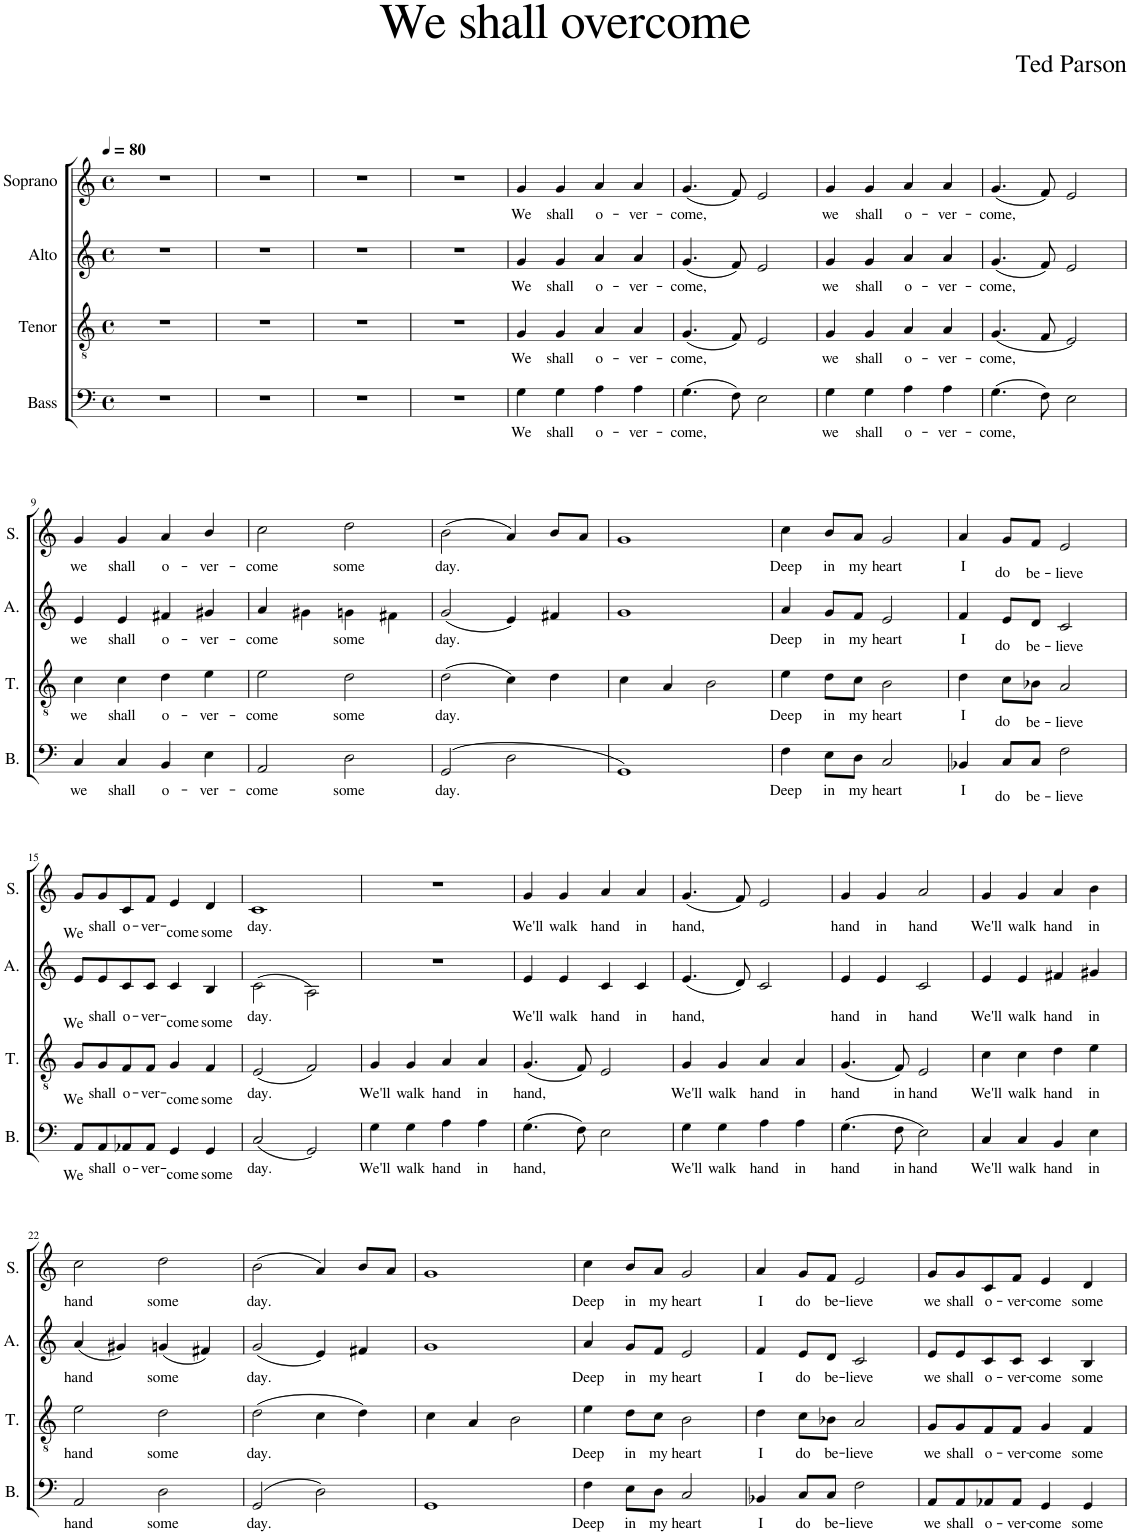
**kern	**text	**kern	**text	**kern	**text	**kern	**text
*part4	*part4	*part3	*part3	*part2	*part2	*part1	*part1
*staff4	*staff4	*staff3	*staff3	*staff2	*staff2	*staff1	*staff1
*I"Bass	*	*I"Tenor	*	*I"Alto	*	*I"Soprano	*
*I'B.	*	*I'T.	*	*I'A.	*	*I'S.	*
*clefF4	*	*clefGv2	*	*clefG2	*	*clefG2	*
*k[]	*	*k[]	*	*k[]	*	*k[]	*
*M4/4	*	*M4/4	*	*M4/4	*	*M4/4	*
*met(c)	*	*met(c)	*	*met(c)	*	*met(c)	*
*MM80	*	*MM80	*	*MM80	*	*MM80	*
=1	=1	=1	=1	=1	=1	=1	=1
1r	.	1r	.	1r	.	1r	.
=2	=2	=2	=2	=2	=2	=2	=2
1r	.	1r	.	1r	.	1r	.
=3	=3	=3	=3	=3	=3	=3	=3
1r	.	1r	.	1r	.	1r	.
=4	=4	=4	=4	=4	=4	=4	=4
1r	.	1r	.	1r	.	1r	.
=5	=5	=5	=5	=5	=5	=5	=5
!	!LO:LY:b	!	!LO:LY:b	!	!LO:LY:b	!	!LO:LY:b
4G\	We	4G/	We	4g/	We	4g/	We
!	!LO:LY:b	!	!LO:LY:b	!	!LO:LY:b	!	!LO:LY:b
4G\	shall	4G/	shall	4g/	shall	4g/	shall
!	!LO:LY:b	!	!LO:LY:b	!	!LO:LY:b	!	!LO:LY:b
4A\	o-	4A/	o-	4a/	o-	4a/	o-
!	!LO:LY:b	!	!LO:LY:b	!	!LO:LY:b	!	!LO:LY:b
4A\	-ver-	4A/	-ver-	4a/	-ver-	4a/	-ver-
=6	=6	=6	=6	=6	=6	=6	=6
!	!LO:LY:b	!	!LO:LY:b	!	!LO:LY:b	!	!LO:LY:b
(4.G\	-come,	(4.G/	-come,	(4.g/	-come,	(4.g/	-come,
8F\)	.	8F/)	.	8f/)	.	8f/)	.
2E\	.	2E/	.	2e/	.	2e/	.
=7	=7	=7	=7	=7	=7	=7	=7
!	!LO:LY:b	!	!LO:LY:b	!	!LO:LY:b	!	!LO:LY:b
4G\	we	4G/	we	4g/	we	4g/	we
!	!LO:LY:b	!	!LO:LY:b	!	!LO:LY:b	!	!LO:LY:b
4G\	shall	4G/	shall	4g/	shall	4g/	shall
!	!LO:LY:b	!	!LO:LY:b	!	!LO:LY:b	!	!LO:LY:b
4A\	o-	4A/	o-	4a/	o-	4a/	o-
!	!LO:LY:b	!	!LO:LY:b	!	!LO:LY:b	!	!LO:LY:b
4A\	-ver-	4A/	-ver-	4a/	-ver-	4a/	-ver-
=8	=8	=8	=8	=8	=8	=8	=8
!	!LO:LY:b	!	!LO:LY:b	!	!LO:LY:b	!	!LO:LY:b
(4.G\	-come,	(4.G/	-come,	(4.g/	-come,	(4.g/	-come,
8F\)	.	8F/	.	8f/)	.	8f/)	.
2E\	.	2E/)	.	2e/	.	2e/	.
!!LO:LB:g=z
=9	=9	=9	=9	=9	=9	=9	=9
!	!LO:LY:b	!	!LO:LY:b	!	!LO:LY:b	!	!LO:LY:b
4C/	we	4c\	we	4e/	we	4g/	we
!	!LO:LY:b	!	!LO:LY:b	!	!LO:LY:b	!	!LO:LY:b
4C/	shall	4c\	shall	4e/	shall	4g/	shall
!	!LO:LY:b	!	!LO:LY:b	!	!LO:LY:b	!	!LO:LY:b
4BB/	o-	4d\	o-	4f#X/	o-	4a/	o-
!	!LO:LY:b	!	!LO:LY:b	!	!LO:LY:b	!	!LO:LY:b
4E\	-ver-	4e\	-ver-	4g#X/	-ver-	4b/	-ver-
=10	=10	=10	=10	=10	=10	=10	=10
!	!LO:LY:b	!	!LO:LY:b	!	!LO:LY:b	!	!LO:LY:b
2AA/	-come	2e\	-come	4a/	-come	2cc\	-come
.	.	.	.	4g#X\	.	.	.
!	!LO:LY:b	!	!LO:LY:b	!	!LO:LY:b	!	!LO:LY:b
2D\	some	2d\	some	4gn\	some	2dd\	some
.	.	.	.	4f#X\	.	.	.
=11	=11	=11	=11	=11	=11	=11	=11
!	!LO:LY:b	!	!LO:LY:b	!	!LO:LY:b	!	!LO:LY:b
(2GG/	day.	(2d\	day.	(2g/	day.	(2b\	day.
2D\	.	4c\)	.	4e/)	.	4a/)	.
.	.	4d\	.	4f#X/	.	8b/L	.
.	.	.	.	.	.	8a/J	.
=12	=12	=12	=12	=12	=12	=12	=12
1GG)	.	4c\	.	1g	.	1g	.
.	.	4A/	.	.	.	.	.
.	.	2B\	.	.	.	.	.
=13	=13	=13	=13	=13	=13	=13	=13
!	!LO:LY:b	!	!LO:LY:b	!	!LO:LY:b	!	!LO:LY:b
4F\	Deep	4e\	Deep	4a/	Deep	4cc\	Deep
!	!LO:LY:b	!	!LO:LY:b	!	!LO:LY:b	!	!LO:LY:b
8E\L	in	8d\L	in	8g/L	in	8b/L	in
!	!LO:LY:b	!	!LO:LY:b	!	!LO:LY:b	!	!LO:LY:b
8D\J	my	8c\J	my	8f/J	my	8a/J	my
!	!LO:LY:b	!	!LO:LY:b	!	!LO:LY:b	!	!LO:LY:b
2C/	heart	2B\	heart	2e/	heart	2g/	heart
=14	=14	=14	=14	=14	=14	=14	=14
!	!LO:LY:b	!	!LO:LY:b	!	!LO:LY:b	!	!LO:LY:b
4BB-X/	I	4d\	I	4f/	I	4a/	I
!	!LO:LY:b	!	!LO:LY:b	!	!LO:LY:b	!	!LO:LY:b
8C/L	do	8c\L	do	8e/L	do	8g/L	do
!	!LO:LY:b	!	!LO:LY:b	!	!LO:LY:b	!	!LO:LY:b
8C/J	be-	8B-X\J	be-	8d/J	be-	8f/J	be-
!	!LO:LY:b	!	!LO:LY:b	!	!LO:LY:b	!	!LO:LY:b
2F\	-lieve	2A/	-lieve	2c/	-lieve	2e/	-lieve
!!LO:LB:g=z
=15	=15	=15	=15	=15	=15	=15	=15
!	!LO:LY:b	!	!LO:LY:b	!	!LO:LY:b	!	!LO:LY:b
8AA/L	We	8G/L	We	8e/L	We	8g/L	We
!	!LO:LY:b	!	!LO:LY:b	!	!LO:LY:b	!	!LO:LY:b
8AA/	shall	8G/	shall	8e/	shall	8g/	shall
!	!LO:LY:b	!	!LO:LY:b	!	!LO:LY:b	!	!LO:LY:b
8AA-X/	o-	8F/	o-	8c/	o-	8c/	o-
!	!LO:LY:b	!	!LO:LY:b	!	!LO:LY:b	!	!LO:LY:b
8AA-/J	-ver-	8F/J	-ver-	8c/J	-ver-	8f/J	-ver-
!	!LO:LY:b	!	!LO:LY:b	!	!LO:LY:b	!	!LO:LY:b
4GG/	-come	4G/	-come	4c/	-come	4e/	-come
!	!LO:LY:b	!	!LO:LY:b	!	!LO:LY:b	!	!LO:LY:b
4GG/	some	4F/	some	4B/	some	4d/	some
=16	=16	=16	=16	=16	=16	=16	=16
!	!LO:LY:b	!	!LO:LY:b	!	!LO:LY:b	!	!LO:LY:b
(2C/	day.	(2E/	day.	(2c\	day.	1c	day.
2GG/)	.	2F/)	.	2A\)	.	.	.
=17	=17	=17	=17	=17	=17	=17	=17
!	!LO:LY:b	!	!LO:LY:b	!	!	!	!
4G\	We'll	4G/	We'll	1r	.	1r	.
!	!LO:LY:b	!	!LO:LY:b	!	!	!	!
4G\	walk	4G/	walk	.	.	.	.
!	!LO:LY:b	!	!LO:LY:b	!	!	!	!
4A\	hand	4A/	hand	.	.	.	.
!	!LO:LY:b	!	!LO:LY:b	!	!	!	!
4A\	in	4A/	in	.	.	.	.
=18	=18	=18	=18	=18	=18	=18	=18
!	!LO:LY:b	!	!LO:LY:b	!	!LO:LY:b	!	!LO:LY:b
(4.G\	hand,	(4.G/	hand,	4e/	We'll	4g/	We'll
!	!	!	!	!	!LO:LY:b	!	!LO:LY:b
.	.	.	.	4e/	walk	4g/	walk
8F\)	.	8F/)	.	.	.	.	.
!	!	!	!	!	!LO:LY:b	!	!LO:LY:b
2E\	.	2E/	.	4c/	hand	4a/	hand
!	!	!	!	!	!LO:LY:b	!	!LO:LY:b
.	.	.	.	4c/	in	4a/	in
=19	=19	=19	=19	=19	=19	=19	=19
!	!LO:LY:b	!	!LO:LY:b	!	!LO:LY:b	!	!LO:LY:b
4G\	We'll	4G/	We'll	(4.e/	hand,	(4.g/	hand,
!	!LO:LY:b	!	!LO:LY:b	!	!	!	!
4G\	walk	4G/	walk	.	.	.	.
.	.	.	.	8d/)	.	8f/)	.
!	!LO:LY:b	!	!LO:LY:b	!	!	!	!
4A\	hand	4A/	hand	2c/	.	2e/	.
!	!LO:LY:b	!	!LO:LY:b	!	!	!	!
4A\	in	4A/	in	.	.	.	.
=20	=20	=20	=20	=20	=20	=20	=20
!	!LO:LY:b	!	!LO:LY:b	!	!LO:LY:b	!	!LO:LY:b
(4.G\	hand	(4.G/	hand	4e/	hand	4g/	hand
!	!	!	!	!	!LO:LY:b	!	!LO:LY:b
.	.	.	.	4e/	in	4g/	in
!	!LO:LY:b	!	!LO:LY:b	!	!	!	!
8F\	in	8F/)	in	.	.	.	.
!	!LO:LY:b	!	!LO:LY:b	!	!LO:LY:b	!	!LO:LY:b
2E\)	hand	2E/	hand	2c/	hand	2a/	hand
=21	=21	=21	=21	=21	=21	=21	=21
!	!LO:LY:b	!	!LO:LY:b	!	!LO:LY:b	!	!LO:LY:b
4C/	We'll	4c\	We'll	4e/	We'll	4g/	We'll
!	!LO:LY:b	!	!LO:LY:b	!	!LO:LY:b	!	!LO:LY:b
4C/	walk	4c\	walk	4e/	walk	4g/	walk
!	!LO:LY:b	!	!LO:LY:b	!	!LO:LY:b	!	!LO:LY:b
4BB/	hand	4d\	hand	4f#X/	hand	4a/	hand
!	!LO:LY:b	!	!LO:LY:b	!	!LO:LY:b	!	!LO:LY:b
4E\	in	4e\	in	4g#X/	in	4b\	in
!!LO:LB:g=z
=22	=22	=22	=22	=22	=22	=22	=22
!	!LO:LY:b	!	!LO:LY:b	!	!LO:LY:b	!	!LO:LY:b
2AA/	hand	2e\	hand	(4a/	hand	2cc\	hand
.	.	.	.	4g#X/)	.	.	.
!	!LO:LY:b	!	!LO:LY:b	!	!LO:LY:b	!	!LO:LY:b
2D\	some	2d\	some	(4gn/	some	2dd\	some
.	.	.	.	4f#X/)	.	.	.
=23	=23	=23	=23	=23	=23	=23	=23
!	!LO:LY:b	!	!LO:LY:b	!	!LO:LY:b	!	!LO:LY:b
(2GG/	day.	(2d\	day.	(2g/	day.	(2b\	day.
2D\)	.	4c\	.	4e/)	.	4a/)	.
.	.	4d\)	.	4f#X/	.	8b/L	.
.	.	.	.	.	.	8a/J	.
=24	=24	=24	=24	=24	=24	=24	=24
1GG	.	4c\	.	1g	.	1g	.
.	.	4A/	.	.	.	.	.
.	.	2B\	.	.	.	.	.
=25	=25	=25	=25	=25	=25	=25	=25
!	!LO:LY:b	!	!LO:LY:b	!	!LO:LY:b	!	!LO:LY:b
4F\	Deep	4e\	Deep	4a/	Deep	4cc\	Deep
!	!LO:LY:b	!	!LO:LY:b	!	!LO:LY:b	!	!LO:LY:b
8E\L	in	8d\L	in	8g/L	in	8b/L	in
!	!LO:LY:b	!	!LO:LY:b	!	!LO:LY:b	!	!LO:LY:b
8D\J	my	8c\J	my	8f/J	my	8a/J	my
!	!LO:LY:b	!	!LO:LY:b	!	!LO:LY:b	!	!LO:LY:b
2C/	heart	2B\	heart	2e/	heart	2g/	heart
=26	=26	=26	=26	=26	=26	=26	=26
!	!LO:LY:b	!	!LO:LY:b	!	!LO:LY:b	!	!LO:LY:b
4BB-X/	I	4d\	I	4f/	I	4a/	I
!	!LO:LY:b	!	!LO:LY:b	!	!LO:LY:b	!	!LO:LY:b
8C/L	do	8c\L	do	8e/L	do	8g/L	do
!	!LO:LY:b	!	!LO:LY:b	!	!LO:LY:b	!	!LO:LY:b
8C/J	be-	8B-X\J	be-	8d/J	be-	8f/J	be-
!	!LO:LY:b	!	!LO:LY:b	!	!LO:LY:b	!	!LO:LY:b
2F\	-lieve	2A/	-lieve	2c/	-lieve	2e/	-lieve
=27	=27	=27	=27	=27	=27	=27	=27
!	!LO:LY:b	!	!LO:LY:b	!	!LO:LY:b	!	!LO:LY:b
8AA/L	we	8G/L	we	8e/L	we	8g/L	we
!	!LO:LY:b	!	!LO:LY:b	!	!LO:LY:b	!	!LO:LY:b
8AA/	shall	8G/	shall	8e/	shall	8g/	shall
!	!LO:LY:b	!	!LO:LY:b	!	!LO:LY:b	!	!LO:LY:b
8AA-X/	o-	8F/	o-	8c/	o-	8c/	o-
!	!LO:LY:b	!	!LO:LY:b	!	!LO:LY:b	!	!LO:LY:b
8AA-/J	-ver-	8F/J	-ver-	8c/J	-ver-	8f/J	-ver-
!	!LO:LY:b	!	!LO:LY:b	!	!LO:LY:b	!	!LO:LY:b
4GG/	-come	4G/	-come	4c/	-come	4e/	-come
!	!LO:LY:b	!	!LO:LY:b	!	!LO:LY:b	!	!LO:LY:b
4GG/	some	4F/	some	4B/	some	4d/	some
=	=	=	=	=	=	=	=
*-	*-	*-	*-	*-	*-	*-	*-
